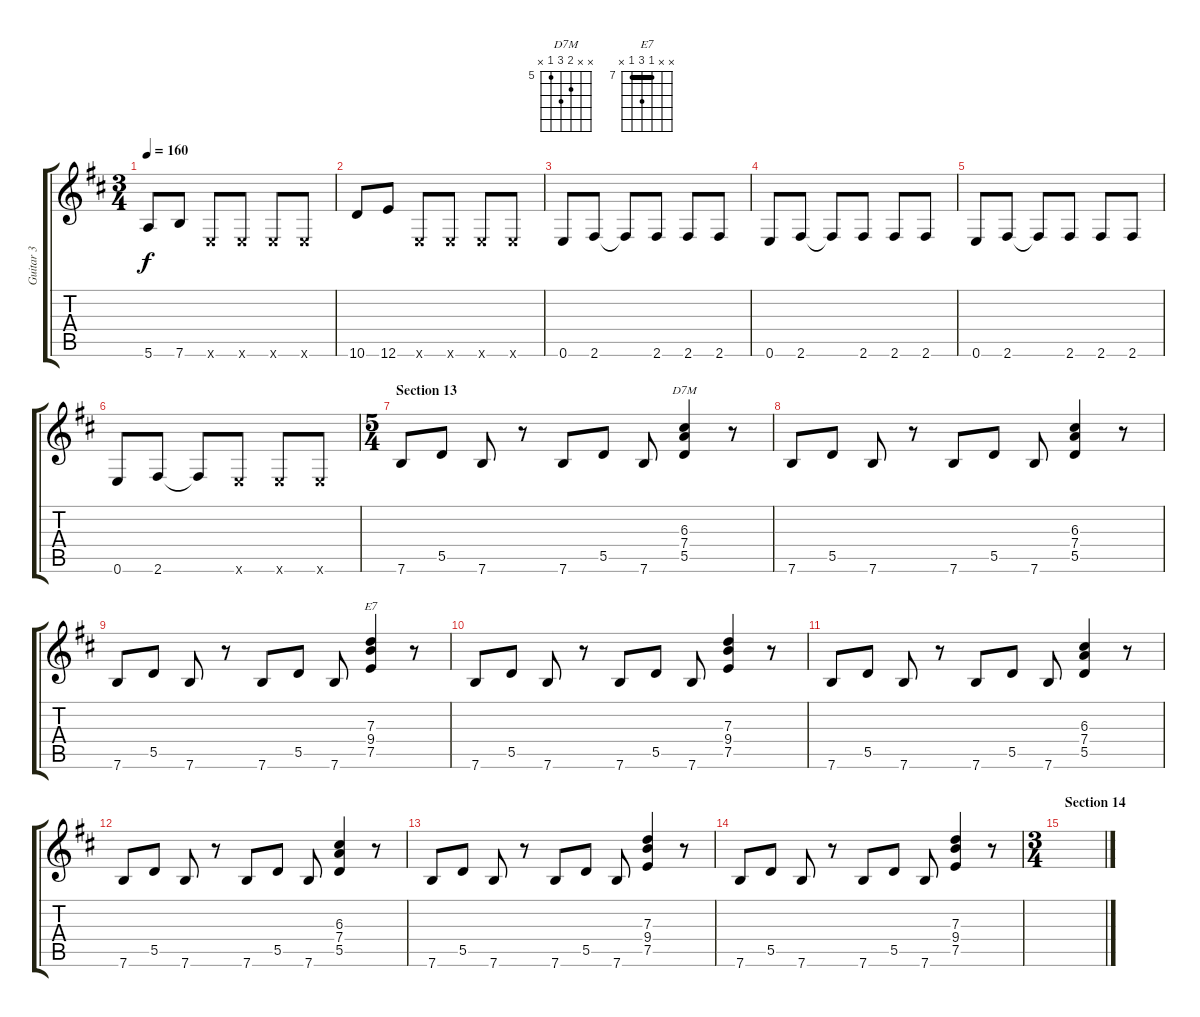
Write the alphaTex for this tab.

\track ("Guitar 3" "Guitar 3") {instrument overdrivenguitar}
\staff {score tabs}
\tuning (E4 B3 G3 D3 A2 E2) {hide}
\chord ("D7M" x x 6 7 5 x) {firstfret 5}
\chord ("E7" x x 7 9 7 x) {firstfret 7 barre 7}
\ts (3 4)
\tempo 160
\clef g2
\ks bminor
5.6.8{dy f} 7.6.8 0.6{x}.8 0.6{x}.8 0.6{x}.8 0.6{x}.8 |
10.6.8 12.6.8 0.6{x}.8 0.6{x}.8 0.6{x}.8 0.6{x}.8 |
0.6.8 2.6.8 2.6{t}.8 2.6.8 2.6.8 2.6.8 |
0.6.8 2.6.8 2.6{t}.8 2.6.8 2.6.8 2.6.8 |
0.6.8 2.6.8 2.6{t}.8 2.6.8 2.6.8 2.6.8 |
0.6.8 2.6.8 2.6{t}.8 0.6{x}.8 0.6{x}.8 0.6{x}.8 |
\ts (5 4)
\section ("" "Section 13")
7.6.8 5.5.8 7.6.8 r.8 7.6.8 5.5.8 7.6.8 (6.3 7.4 5.5).4{ch "D7M"} r.8 |
7.6.8 5.5.8 7.6.8 r.8 7.6.8 5.5.8 7.6.8 (6.3 7.4 5.5).4 r.8 |
7.6.8 5.5.8 7.6.8 r.8 7.6.8 5.5.8 7.6.8 (7.3 9.4 7.5).4{ch "E7"} r.8 |
7.6.8 5.5.8 7.6.8 r.8 7.6.8 5.5.8 7.6.8 (7.3 9.4 7.5).4 r.8 |
7.6.8 5.5.8 7.6.8 r.8 7.6.8 5.5.8 7.6.8 (6.3 7.4 5.5).4 r.8 |
7.6.8 5.5.8 7.6.8 r.8 7.6.8 5.5.8 7.6.8 (6.3 7.4 5.5).4 r.8 |
7.6.8 5.5.8 7.6.8 r.8 7.6.8 5.5.8 7.6.8 (7.3 9.4 7.5).4 r.8 |
7.6.8 5.5.8 7.6.8 r.8 7.6.8 5.5.8 7.6.8 (7.3 9.4 7.5).4 r.8 |
\ts (3 4)
\section ("" "Section 14")
